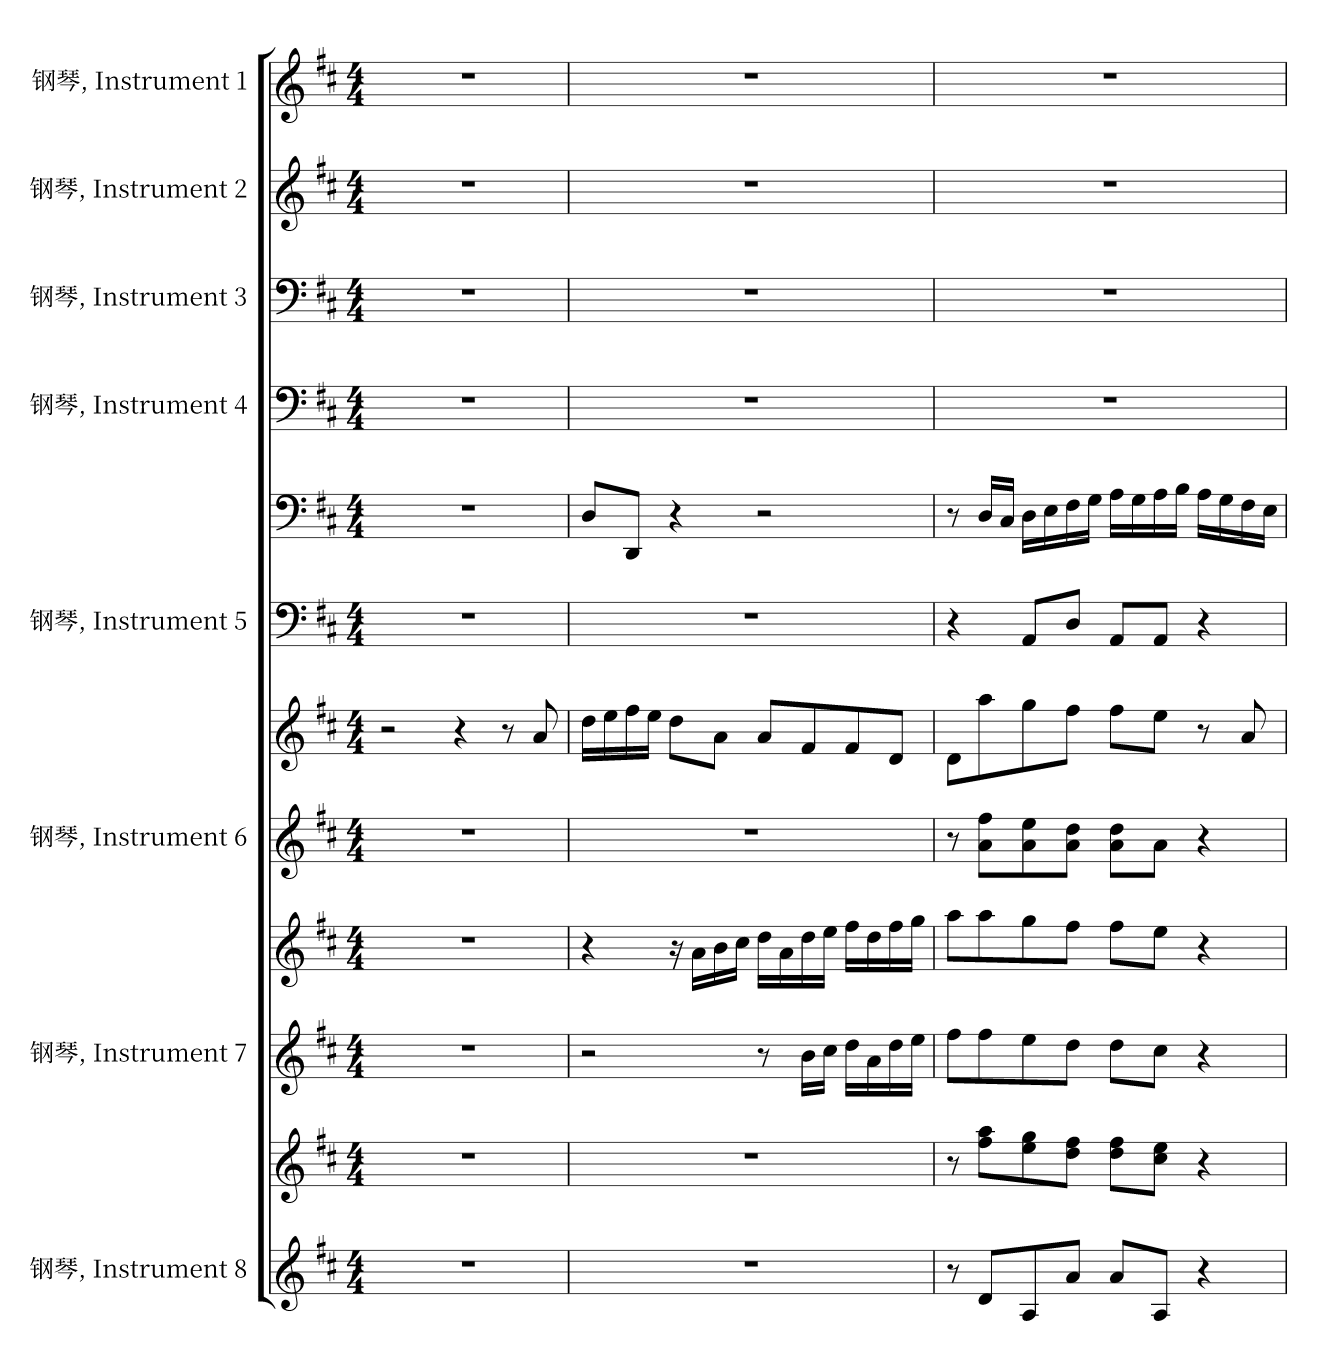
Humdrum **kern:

**kern	**kern	**kern	**kern	**kern	**kern	**kern	**kern	**kern	**kern	**kern	**kern
*part8	*part8	*part7	*part7	*part6	*part6	*part5	*part5	*part4	*part3	*part2	*part1
*staff12	*staff11	*staff10	*staff9	*staff8	*staff7	*staff6	*staff5	*staff4	*staff3	*staff2	*staff1
*I"钢琴, Instrument 8	*	*I"钢琴, Instrument 7	*	*I"钢琴, Instrument 6	*	*I"钢琴, Instrument 5	*	*I"钢琴, Instrument 4	*I"钢琴, Instrument 3	*I"钢琴, Instrument 2	*I"钢琴, Instrument 1
*clefG2	*clefG2	*clefG2	*clefG2	*clefG2	*clefG2	*clefF4	*clefF4	*clefF4	*clefF4	*clefG2	*clefG2
*k[f#c#]	*k[f#c#]	*k[f#c#]	*k[f#c#]	*k[f#c#]	*k[f#c#]	*k[f#c#]	*k[f#c#]	*k[f#c#]	*k[f#c#]	*k[f#c#]	*k[f#c#]
*M4/4	*M4/4	*M4/4	*M4/4	*M4/4	*M4/4	*M4/4	*M4/4	*M4/4	*M4/4	*M4/4	*M4/4
*MM86	*MM86	*MM86	*MM86	*MM86	*MM86	*MM86	*MM86	*MM86	*MM86	*MM86	*MM86
=1	=1	=1	=1	=1	=1	=1	=1	=1	=1	=1	=1
1r	1r	1r	1r	1r	2r	1r	1r	1r	1r	1r	1r
.	.	.	.	.	4r	.	.	.	.	.	.
.	.	.	.	.	8r	.	.	.	.	.	.
.	.	.	.	.	8a/	.	.	.	.	.	.
=2	=2	=2	=2	=2	=2	=2	=2	=2	=2	=2	=2
1r	1r	2r	4r	1r	16dd\LL	1r	8D/L	1r	1r	1r	1r
.	.	.	.	.	16ee\	.	.	.	.	.	.
.	.	.	.	.	16ff#\	.	8DD/J	.	.	.	.
.	.	.	.	.	16ee\JJ	.	.	.	.	.	.
.	.	.	16r	.	8dd\L	.	4r	.	.	.	.
.	.	.	16a\LL	.	.	.	.	.	.	.	.
.	.	.	16b\	.	8a\J	.	.	.	.	.	.
.	.	.	16cc#\JJ	.	.	.	.	.	.	.	.
.	.	8r	16dd\LL	.	8a/L	.	2r	.	.	.	.
.	.	.	16a\	.	.	.	.	.	.	.	.
.	.	16b\LL	16dd\	.	8f#/	.	.	.	.	.	.
.	.	16cc#\JJ	16ee\JJ	.	.	.	.	.	.	.	.
.	.	16dd\LL	16ff#\LL	.	8f#/	.	.	.	.	.	.
.	.	16a\	16dd\	.	.	.	.	.	.	.	.
.	.	16dd\	16ff#\	.	8d/J	.	.	.	.	.	.
.	.	16ee\JJ	16gg\JJ	.	.	.	.	.	.	.	.
!!LO:PB:g=z
=3	=3	=3	=3	=3	=3	=3	=3	=3	=3	=3	=3
8r	8r	8ff#\L	8aa\L	8r	8d\L	4r	8r	1r	1r	1r	1r
8d/L	8ff#\ 8aa\L	8ff#\	8aa\	8a\ 8ff#\L	8aa\	.	16D/LL	.	.	.	.
.	.	.	.	.	.	.	16C#/JJ	.	.	.	.
8A/	8ee\ 8gg\	8ee\	8gg\	8a\ 8ee\	8gg\	8AA/L	16D\LL	.	.	.	.
.	.	.	.	.	.	.	16E\	.	.	.	.
8a/J	8dd\ 8ff#\J	8dd\J	8ff#\J	8a\ 8dd\J	8ff#\J	8D/J	16F#\	.	.	.	.
.	.	.	.	.	.	.	16G\JJ	.	.	.	.
8a/L	8dd\ 8ff#\L	8dd\L	8ff#\L	8a\ 8dd\L	8ff#\L	8AA/L	16A\LL	.	.	.	.
.	.	.	.	.	.	.	16G\	.	.	.	.
8A/J	8cc#\ 8ee\J	8cc#\J	8ee\J	8a\J	8ee\J	8AA/J	16A\	.	.	.	.
.	.	.	.	.	.	.	16B\JJ	.	.	.	.
4r	4r	4r	4r	4r	8r	4r	16A\LL	.	.	.	.
.	.	.	.	.	.	.	16G\	.	.	.	.
.	.	.	.	.	8a/	.	16F#\	.	.	.	.
.	.	.	.	.	.	.	16E\JJ	.	.	.	.
=	=	=	=	=	=	=	=	=	=	=	=
*-	*-	*-	*-	*-	*-	*-	*-	*-	*-	*-	*-
